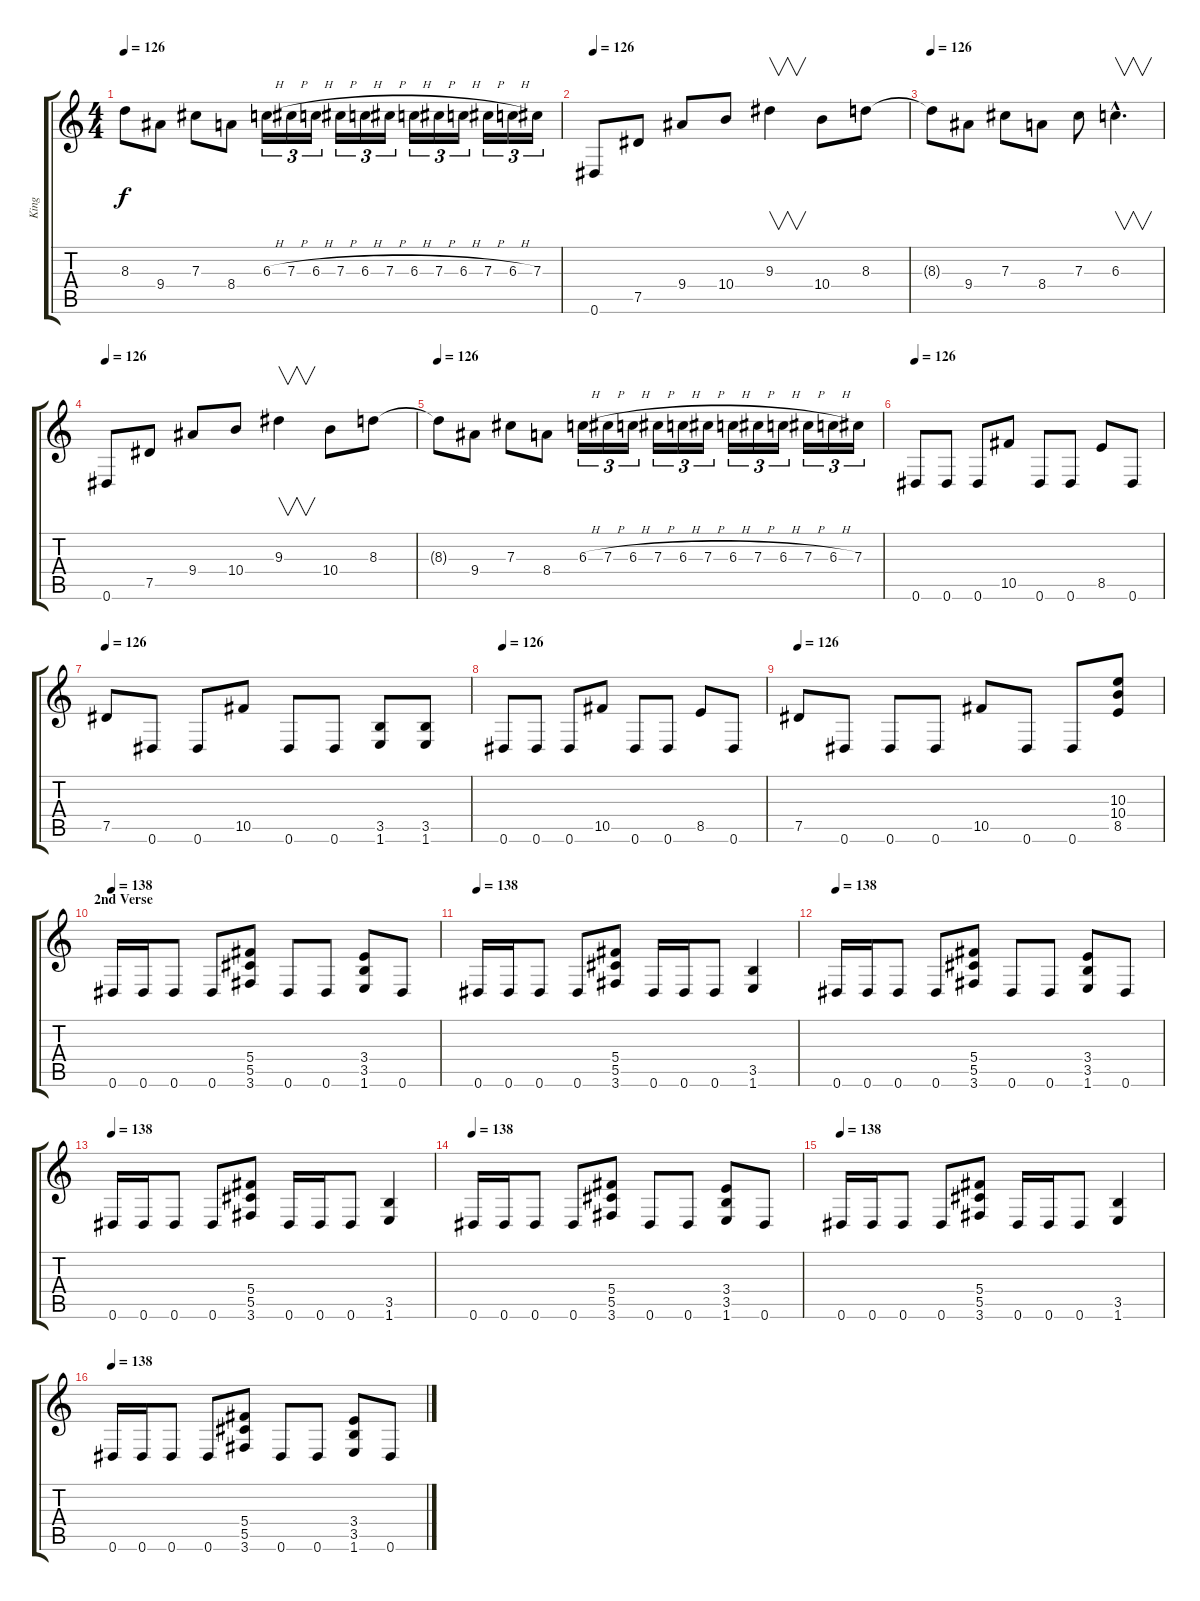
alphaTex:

\track ("King" "King") {instrument distortionguitar}
\staff {score tabs}
\tuning (Eb4 Bb3 Gb3 Db3 Ab2 Eb2) {hide}
\ts (4 4)
\tempo 126
\clef g2
\ks c
8.3{t}.8{dy f} 9.4.8 7.3.8 8.4.8 6.3{h}.16{tu (3 2)} 7.3{h}.16{tu (3 2)} 6.3{h}.16{tu (3 2)} 7.3{h}.16{tu (3 2)} 6.3{h}.16{tu (3 2)} 7.3{h}.16{tu (3 2)} 6.3{h}.16{tu (3 2)} 7.3{h}.16{tu (3 2)} 6.3{h}.16{tu (3 2)} 7.3{h}.16{tu (3 2)} 6.3{h}.16{tu (3 2)} 7.3.16{tu (3 2)} |
\tempo 126
0.6.8 7.5.8 9.4.8 10.4.8 9.3.4{v} 10.4.8 8.3.8 |
\tempo 126
8.3{t}.8 9.4.8 7.3.8 8.4.8 7.3.8 6.3{hac}.4{v d} |
\tempo 126
0.6.8 7.5.8 9.4.8 10.4.8 9.3.4{v} 10.4.8 8.3.8 |
\tempo 126
8.3{t}.8 9.4.8 7.3.8 8.4.8 6.3{h}.16{tu (3 2)} 7.3{h}.16{tu (3 2)} 6.3{h}.16{tu (3 2)} 7.3{h}.16{tu (3 2)} 6.3{h}.16{tu (3 2)} 7.3{h}.16{tu (3 2)} 6.3{h}.16{tu (3 2)} 7.3{h}.16{tu (3 2)} 6.3{h}.16{tu (3 2)} 7.3{h}.16{tu (3 2)} 6.3{h}.16{tu (3 2)} 7.3.16{tu (3 2)} |
\tempo 126
0.6.8 0.6.8 0.6.8 10.5.8 0.6.8 0.6.8 8.5.8 0.6.8 |
\tempo 126
7.5.8 0.6.8 0.6.8 10.5.8 0.6.8 0.6.8 (3.5 1.6).8 (3.5 1.6).8 |
\tempo 126
0.6.8 0.6.8 0.6.8 10.5.8 0.6.8 0.6.8 8.5.8 0.6.8 |
\tempo 126
7.5.8 0.6.8 0.6.8 0.6.8 10.5.8 0.6.8 0.6.8 (10.3 10.4 8.5).8 |
\section ("" "2nd Verse")
\tempo 138
0.6.16 0.6.16 0.6.8 0.6.8 (5.4 5.5 3.6).8 0.6.8 0.6.8 (3.4 3.5 1.6).8 0.6.8 |
\tempo 138
0.6.16 0.6.16 0.6.8 0.6.8 (5.4 5.5 3.6).8 0.6.16 0.6.16 0.6.8 (3.5 1.6).4 |
\tempo 138
0.6.16 0.6.16 0.6.8 0.6.8 (5.4 5.5 3.6).8 0.6.8 0.6.8 (3.4 3.5 1.6).8 0.6.8 |
\tempo 138
0.6.16 0.6.16 0.6.8 0.6.8 (5.4 5.5 3.6).8 0.6.16 0.6.16 0.6.8 (3.5 1.6).4 |
\tempo 138
0.6.16 0.6.16 0.6.8 0.6.8 (5.4 5.5 3.6).8 0.6.8 0.6.8 (3.4 3.5 1.6).8 0.6.8 |
\tempo 138
0.6.16 0.6.16 0.6.8 0.6.8 (5.4 5.5 3.6).8 0.6.16 0.6.16 0.6.8 (3.5 1.6).4 |
\tempo 138
0.6.16 0.6.16 0.6.8 0.6.8 (5.4 5.5 3.6).8 0.6.8 0.6.8 (3.4 3.5 1.6).8 0.6.8
